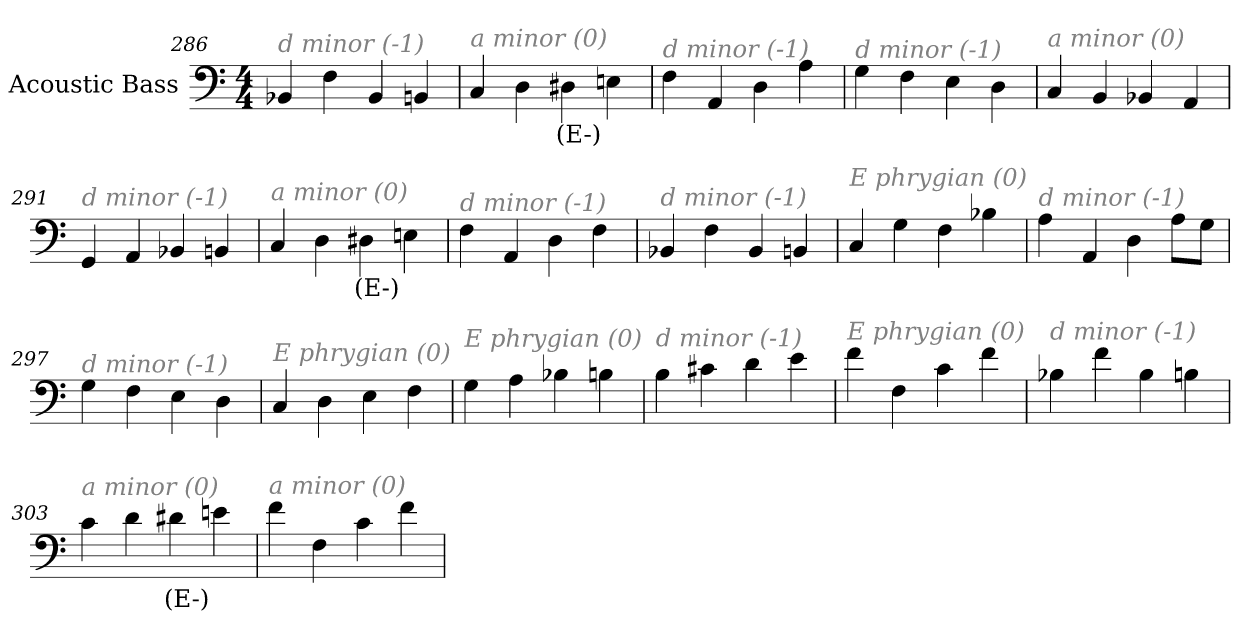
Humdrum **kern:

**kern	**text
*part1	*part1
*staff1	*staff1
*I"Acoustic Bass	*
*clefF4	*
*ITrd7c12	*
*k[]	*
*C:	*
*M4/4	*
=286	=286
!LO:TX:i:color=#808080:t=d minor (-1)	!
4BBB-X	.
4FF	.
4BBB-	.
4BBBn	.
=287	=287
!LO:TX:i:color=#808080:t=a minor (0)	!
4CC	.
4DD	.
4DD#Xi	(E-)
4EEn	.
=288	=288
!LO:TX:i:color=#808080:t=d minor (-1)	!
4FF	.
4AAA	.
4DD	.
4AA	.
=289	=289
!LO:TX:i:color=#808080:t=d minor (-1)	!
4GG	.
4FF	.
4EE	.
4DD	.
=290	=290
!LO:TX:i:color=#808080:t=a minor (0)	!
4CC	.
4BBB	.
4BBB-X	.
4AAA	.
=291	=291
!LO:TX:i:color=#808080:t=d minor (-1)	!
4GGG	.
4AAA	.
4BBB-X	.
4BBBn	.
=292	=292
!LO:TX:i:color=#808080:t=a minor (0)	!
4CC	.
4DD	.
4DD#Xi	(E-)
4EEn	.
=293	=293
!LO:TX:i:color=#808080:t=d minor (-1)	!
4FF	.
4AAA	.
4DD	.
4FF	.
=294	=294
!LO:TX:i:color=#808080:t=d minor (-1)	!
4BBB-X	.
4FF	.
4BBB-	.
4BBBn	.
=295	=295
!LO:TX:i:color=#808080:t=E phrygian (0)	!
4CC	.
4GG	.
4FF	.
4BB-X	.
=296	=296
!LO:TX:i:color=#808080:t=d minor (-1)	!
4AA	.
4AAA	.
4DD	.
8AAL	.
8GGJ	.
=297	=297
!LO:TX:i:color=#808080:t=d minor (-1)	!
4GG	.
4FF	.
4EE	.
4DD	.
=298	=298
!LO:TX:i:color=#808080:t=E phrygian (0)	!
4CC	.
4DD	.
4EE	.
4FF	.
=299	=299
!LO:TX:i:color=#808080:t=E phrygian (0)	!
4GG	.
4AA	.
4BB-X	.
4BBn	.
=300	=300
!LO:TX:i:color=#808080:t=d minor (-1)	!
4BB	.
4C#X	.
4D	.
4E	.
=301	=301
!LO:TX:i:color=#808080:t=E phrygian (0)	!
4F	.
4FF	.
4C	.
4F	.
=302	=302
!LO:TX:i:color=#808080:t=d minor (-1)	!
4BB-X	.
4F	.
4BB-	.
4BBn	.
=303	=303
!LO:TX:i:color=#808080:t=a minor (0)	!
4C	.
4D	.
4D#Xi	(E-)
4En	.
=304	=304
!LO:TX:i:color=#808080:t=a minor (0)	!
4F	.
4FF	.
4C	.
4F	.
=	=
*-	*-
